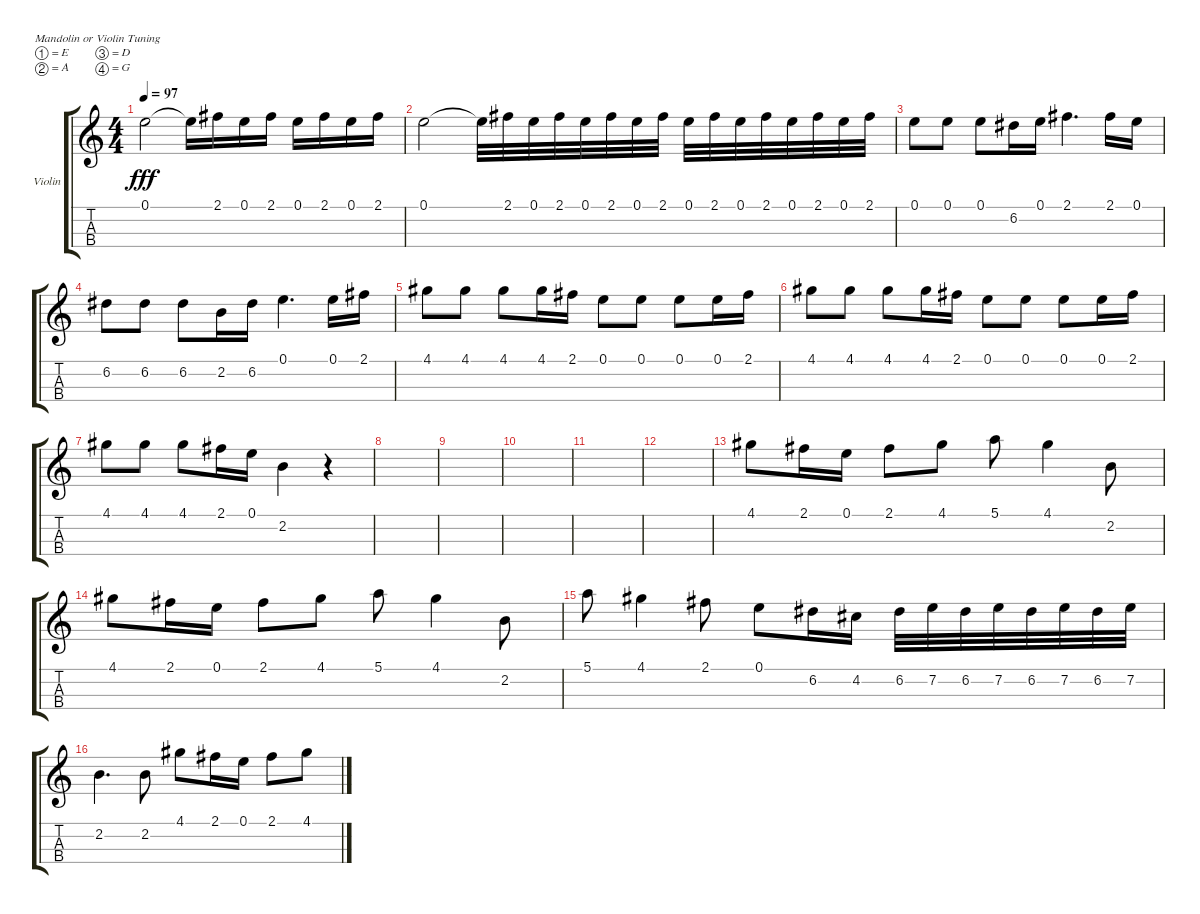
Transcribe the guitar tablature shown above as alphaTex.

\defaultSystemsLayout 4
\bracketExtendMode groupsimilarinstruments
\firstSystemTrackNameOrientation horizontal
\otherSystemsTrackNameOrientation horizontal
\track ("Violin" "Violin") {instrument violin}
\staff {score tabs}
\tuning (E5 A4 D4 G3)
\ts (4 4)
\tempo 97
\clef g2
\ks c
0.1.2{dy fff} 0.1{t}.16 2.1.16 0.1.16 2.1.16 0.1.16 2.1.16 0.1.16 2.1.16 |
0.1.2 0.1{t}.32 2.1.32 0.1.32 2.1.32 0.1.32 2.1.32 0.1.32 2.1.32 0.1.32 2.1.32 0.1.32 2.1.32 0.1.32 2.1.32 0.1.32 2.1.32 |
0.1.8 0.1.8 0.1.8 6.2.16 0.1.16 2.1.4{d} 2.1.16 0.1.16 |
6.2.8 6.2.8 6.2.8 2.2.16 6.2.16 0.1.4{d} 0.1.16 2.1.16 |
4.1.8 4.1.8 4.1.8 4.1.16 2.1.16 0.1.8 0.1.8 0.1.8 0.1.16 2.1.16 |
4.1.8 4.1.8 4.1.8 4.1.16 2.1.16 0.1.8 0.1.8 0.1.8 0.1.16 2.1.16 |
4.1.8 4.1.8 4.1.8 2.1.16 0.1.16 2.2.4 r.4 |
|
|
|
|
|
4.1.8 2.1.16 0.1.16 2.1.8 4.1.8 5.1.8 4.1.4 2.2.8 |
4.1.8 2.1.16 0.1.16 2.1.8 4.1.8 5.1.8 4.1.4 2.2.8 |
5.1.8 4.1.4 2.1.8 0.1.8 6.2.16 4.2.16 6.2.32 7.2.32 6.2.32 7.2.32 6.2.32 7.2.32 6.2.32 7.2.32 |
2.2.4{d} 2.2.8 4.1.8 2.1.16 0.1.16 2.1.8 4.1.8
